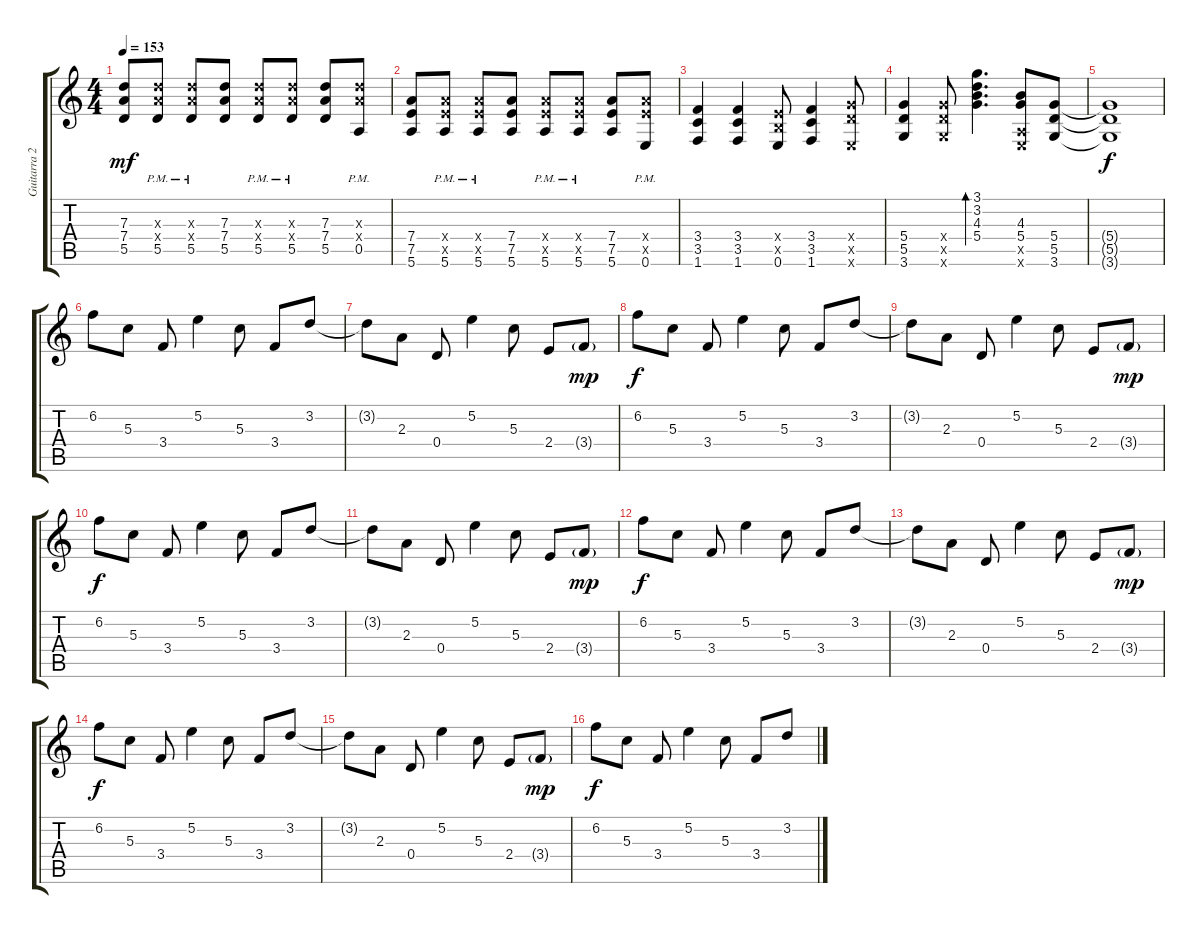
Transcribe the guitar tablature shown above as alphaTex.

\track ("Guitarra 2" "Guitarra 2") {instrument distortionguitar}
\staff {score tabs}
\tuning (E4 B3 G3 D3 A2 E2) {hide}
\ts (4 4)
\tempo 153
\clef g2
\ks c
(7.3 7.4 5.5).8{dy mf} (7.3{x} 7.4{x} 5.5{pm}).8 (7.3{x} 7.4{x} 5.5{pm}).8 (7.3 7.4 5.5).8 (7.3{x} 7.4{x} 5.5{pm}).8 (7.3{x} 7.4{x} 5.5{pm}).8 (7.3 7.4 5.5).8 (7.3{x} 7.4{x} 0.5{pm}).8 |
(7.4 7.5 5.6).8 (7.4{x} 7.5{x} 5.6{pm}).8 (7.4{x} 7.5{x} 5.6{pm}).8 (7.4 7.5 5.6).8 (7.4{x} 7.5{x} 5.6{pm}).8 (7.4{x} 7.5{x} 5.6{pm}).8 (7.4 7.5 5.6).8 (7.4{x} 7.5{x} 0.6{pm}).8 |
(3.4 3.5 1.6).4 (3.4 3.5 1.6).4 (2.4{x} 2.5{x} 0.6).8 (3.4 3.5 1.6).4 (5.4{x} 5.5{x} 0.6{x}).8 |
(5.4 5.5 3.6).4 (5.4{x} 5.5{x} 3.6{x}).8 (3.1 3.2 4.3 5.4).4{d bd 60} (4.3 5.4 0.5{x} 0.6{x}).8 (5.4 5.5 3.6).8 |
(5.4{t} 5.5{t} 3.6{t}).1{dy f} |
6.2.8 5.3.8 3.4.8 5.2.4 5.3.8 3.4.8 3.2.8 |
3.2{t}.8 2.3.8 0.4.8 5.2.4 5.3.8 2.4.8 3.4{g}.8{dy mp} |
6.2.8{dy f} 5.3.8 3.4.8 5.2.4 5.3.8 3.4.8 3.2.8 |
3.2{t}.8 2.3.8 0.4.8 5.2.4 5.3.8 2.4.8 3.4{g}.8{dy mp} |
6.2.8{dy f} 5.3.8 3.4.8 5.2.4 5.3.8 3.4.8 3.2.8 |
3.2{t}.8 2.3.8 0.4.8 5.2.4 5.3.8 2.4.8 3.4{g}.8{dy mp} |
6.2.8{dy f} 5.3.8 3.4.8 5.2.4 5.3.8 3.4.8 3.2.8 |
3.2{t}.8 2.3.8 0.4.8 5.2.4 5.3.8 2.4.8 3.4{g}.8{dy mp} |
6.2.8{dy f} 5.3.8 3.4.8 5.2.4 5.3.8 3.4.8 3.2.8 |
3.2{t}.8 2.3.8 0.4.8 5.2.4 5.3.8 2.4.8 3.4{g}.8{dy mp} |
6.2.8{dy f} 5.3.8 3.4.8 5.2.4 5.3.8 3.4.8 3.2.8
